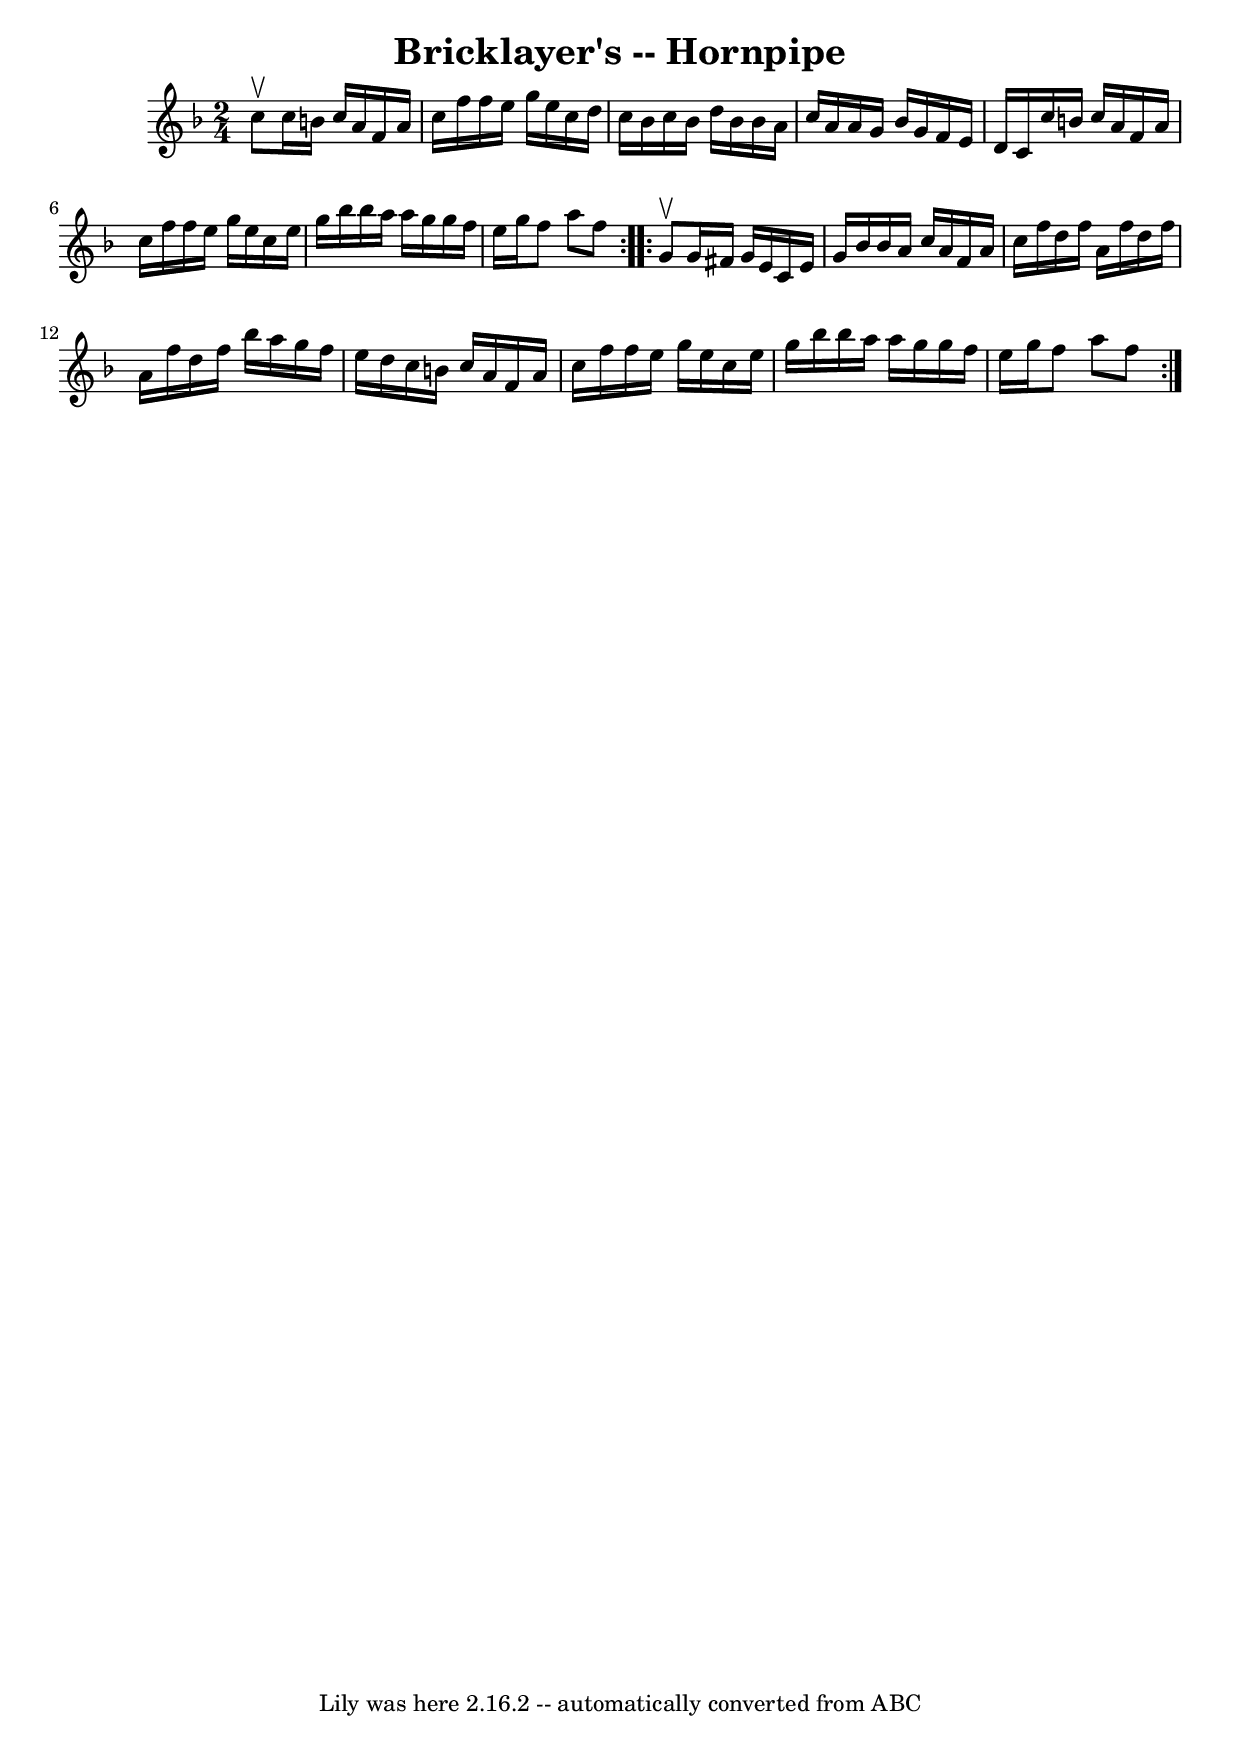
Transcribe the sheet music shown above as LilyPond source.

\version "2.7.40"
\include "Mammoth.ily"
\header {
	%% book = "Cole's 1000 Fiddle Tunes"
	crossRefNumber = "1"
	footnotes = ""
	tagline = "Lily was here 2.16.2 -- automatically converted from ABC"
	title = "Bricklayer's -- Hornpipe"
}
voicedefault =  {


\repeat volta 2 {
\time 2/4 \key f \major c''8^\upbow |
 c''16 b'16 c''16    
a'16 f'16 a'16 c''16 f''16  |
 f''16 e''16 g''16    
e''16 c''16 d''16 c''16 bes'16  |
 c''16 bes'16 d''16 
 bes'16 bes'16 a'16 c''16 a'16  |
 a'16 g'16 bes'16 
 g'16 f'16 e'16 d'16 c'16  |
 c''16 b'16 c''16    
a'16 f'16 a'16 c''16 f''16  |
 f''16 e''16 g''16    
e''16 c''16 e''16 g''16 bes''16  |
 bes''16 a''16    
a''16 g''16 g''16 f''16 e''16 g''16  |
 f''8 a''8    
f''8  }     \repeat volta 2 { g'8^\upbow |
 g'16 fis'16 g'16   
 e'16 c'16 e'16 g'16 bes'16  |
 bes'16 a'16 c''16    
a'16 f'16 a'16 c''16 f''16  |
 d''16 f''16 a'16    
f''16 d''16 f''16 a'16 f''16  |
 d''16 f''16 bes''16  
 a''16 g''16 f''16 e''16 d''16  |
 c''16 b'16    
c''16 a'16 f'16 a'16 c''16 f''16  |
 f''16 e''16    
g''16 e''16 c''16 e''16 g''16 bes''16  |
 bes''16    
a''16 a''16 g''16 g''16 f''16 e''16 g''16  |
 f''8    
a''8 f''8  }   
}

\score{
    <<

	\context Staff="default"
	{
	    \voicedefault 
	}

    >>
	\layout {
	}
	\midi {}
}
